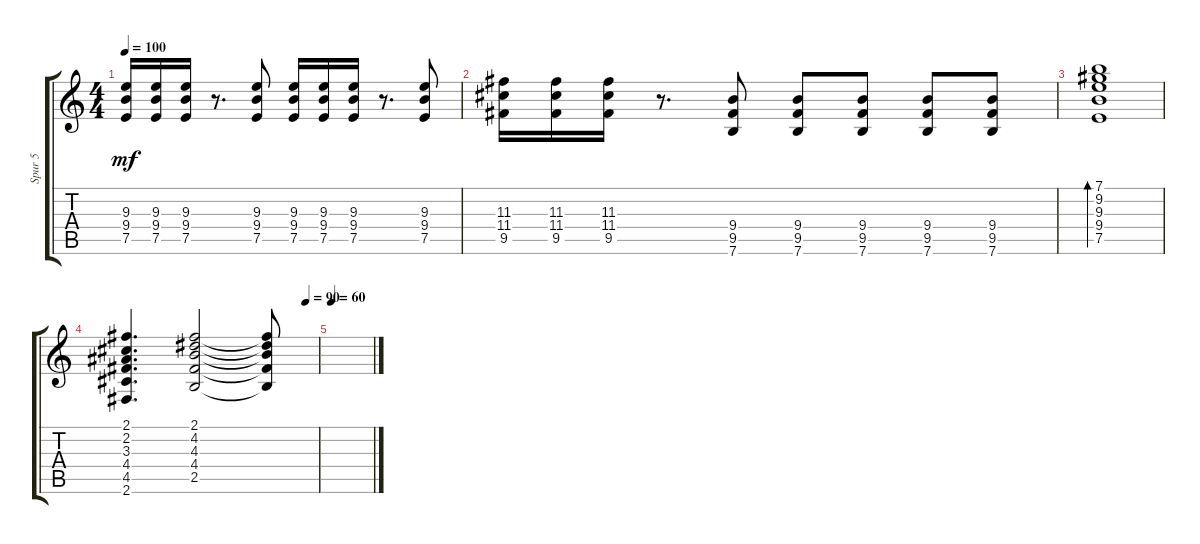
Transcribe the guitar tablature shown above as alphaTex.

\track ("Spur 5" "Spur 5") {instrument acousticguitarsteel}
\staff {score tabs}
\tuning (E4 B3 G3 D3 A2 E2) {hide}
\ts (4 4)
\tempo 100
\clef g2
\ks c
(9.3 9.4 7.5).16{dy mf} (9.3 9.4 7.5).16 (9.3 9.4 7.5).16 r.8{d} (9.3 9.4 7.5).8 (9.3 9.4 7.5).16 (9.3 9.4 7.5).16 (9.3 9.4 7.5).16 r.8{d} (9.3 9.4 7.5).8 |
(11.3 11.4 9.5).16 (11.3 11.4 9.5).16 (11.3 11.4 9.5).16 r.8{d} (9.4 9.5 7.6).8 (9.4 9.5 7.6).8 (9.4 9.5 7.6).8 (9.4 9.5 7.6).8 (9.4 9.5 7.6).8 |
(7.1 9.2 9.3 9.4 7.5).1{bd 60} |
\tempo (90 0.9375)
(2.1 2.2 3.3 4.4 4.5 2.6).4{d} (2.1 4.2 4.3 4.4 2.5).2 (2.1{t} 4.2{t} 4.3{t} 4.4{t} 2.5{t}).8 |
\tempo 60
